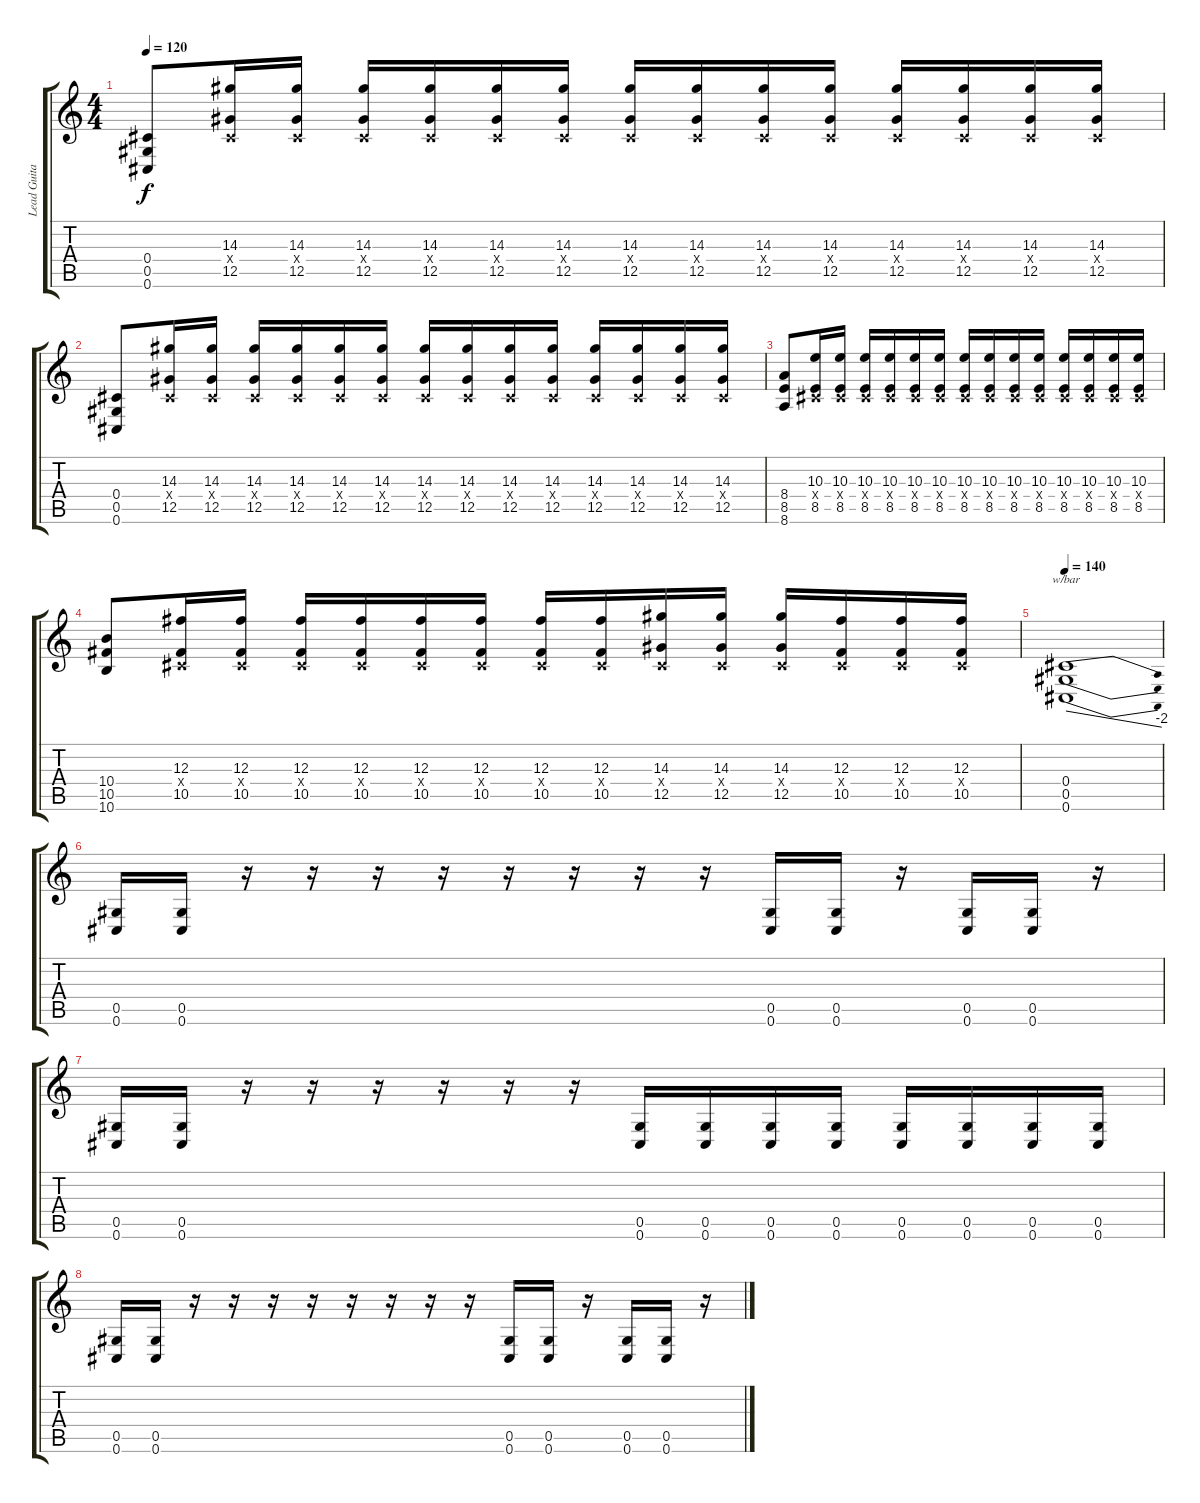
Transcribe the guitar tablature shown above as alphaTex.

\track ("Lead Guitar - Andrew Whiting" "Lead Guita") {instrument distortionguitar}
\staff {score tabs}
\tuning (Eb4 Bb3 Gb3 Db3 Ab2 Db2) {hide}
\ts (4 4)
\tempo 120
\clef g2
\ks c
(0.4 0.5 0.6).8{dy f} (14.3 0.4{x} 12.5).16 (14.3 0.4{x} 12.5).16 (14.3 0.4{x} 12.5).16 (14.3 0.4{x} 12.5).16 (14.3 0.4{x} 12.5).16 (14.3 0.4{x} 12.5).16 (14.3 0.4{x} 12.5).16 (14.3 0.4{x} 12.5).16 (14.3 0.4{x} 12.5).16 (14.3 0.4{x} 12.5).16 (14.3 0.4{x} 12.5).16 (14.3 0.4{x} 12.5).16 (14.3 0.4{x} 12.5).16 (14.3 0.4{x} 12.5).16 |
(0.4 0.5 0.6).8 (14.3 0.4{x} 12.5).16 (14.3 0.4{x} 12.5).16 (14.3 0.4{x} 12.5).16 (14.3 0.4{x} 12.5).16 (14.3 0.4{x} 12.5).16 (14.3 0.4{x} 12.5).16 (14.3 0.4{x} 12.5).16 (14.3 0.4{x} 12.5).16 (14.3 0.4{x} 12.5).16 (14.3 0.4{x} 12.5).16 (14.3 0.4{x} 12.5).16 (14.3 0.4{x} 12.5).16 (14.3 0.4{x} 12.5).16 (14.3 0.4{x} 12.5).16 |
(8.4 8.5 8.6).8 (10.3 0.4{x} 8.5).16 (10.3 0.4{x} 8.5).16 (10.3 0.4{x} 8.5).16 (10.3 0.4{x} 8.5).16 (10.3 0.4{x} 8.5).16 (10.3 0.4{x} 8.5).16 (10.3 0.4{x} 8.5).16 (10.3 0.4{x} 8.5).16 (10.3 0.4{x} 8.5).16 (10.3 0.4{x} 8.5).16 (10.3 0.4{x} 8.5).16 (10.3 0.4{x} 8.5).16 (10.3 0.4{x} 8.5).16 (10.3 0.4{x} 8.5).16 |
(10.4 10.5 10.6).8 (12.3 0.4{x} 10.5).16 (12.3 0.4{x} 10.5).16 (12.3 0.4{x} 10.5).16 (12.3 0.4{x} 10.5).16 (12.3 0.4{x} 10.5).16 (12.3 0.4{x} 10.5).16 (12.3 0.4{x} 10.5).16 (12.3 0.4{x} 10.5).16 (14.3 0.4{x} 12.5).16 (14.3 0.4{x} 12.5).16 (14.3 0.4{x} 12.5).16 (12.3 0.4{x} 10.5).16 (12.3 0.4{x} 10.5).16 (12.3 0.4{x} 10.5).16 |
\tempo 140
(0.4 0.5 0.6).1{tbe (dive default 0 0 60 -8)} |
(0.5 0.6).16 (0.5 0.6).16 r.16 r.16 r.16 r.16 r.16 r.16 r.16 r.16 (0.5 0.6).16 (0.5 0.6).16 r.16 (0.5 0.6).16 (0.5 0.6).16 r.16 |
(0.5 0.6).16 (0.5 0.6).16 r.16 r.16 r.16 r.16 r.16 r.16 (0.5 0.6).16 (0.5 0.6).16 (0.5 0.6).16 (0.5 0.6).16 (0.5 0.6).16 (0.5 0.6).16 (0.5 0.6).16 (0.5 0.6).16 |
(0.5 0.6).16 (0.5 0.6).16 r.16 r.16 r.16 r.16 r.16 r.16 r.16 r.16 (0.5 0.6).16 (0.5 0.6).16 r.16 (0.5 0.6).16 (0.5 0.6).16 r.16
